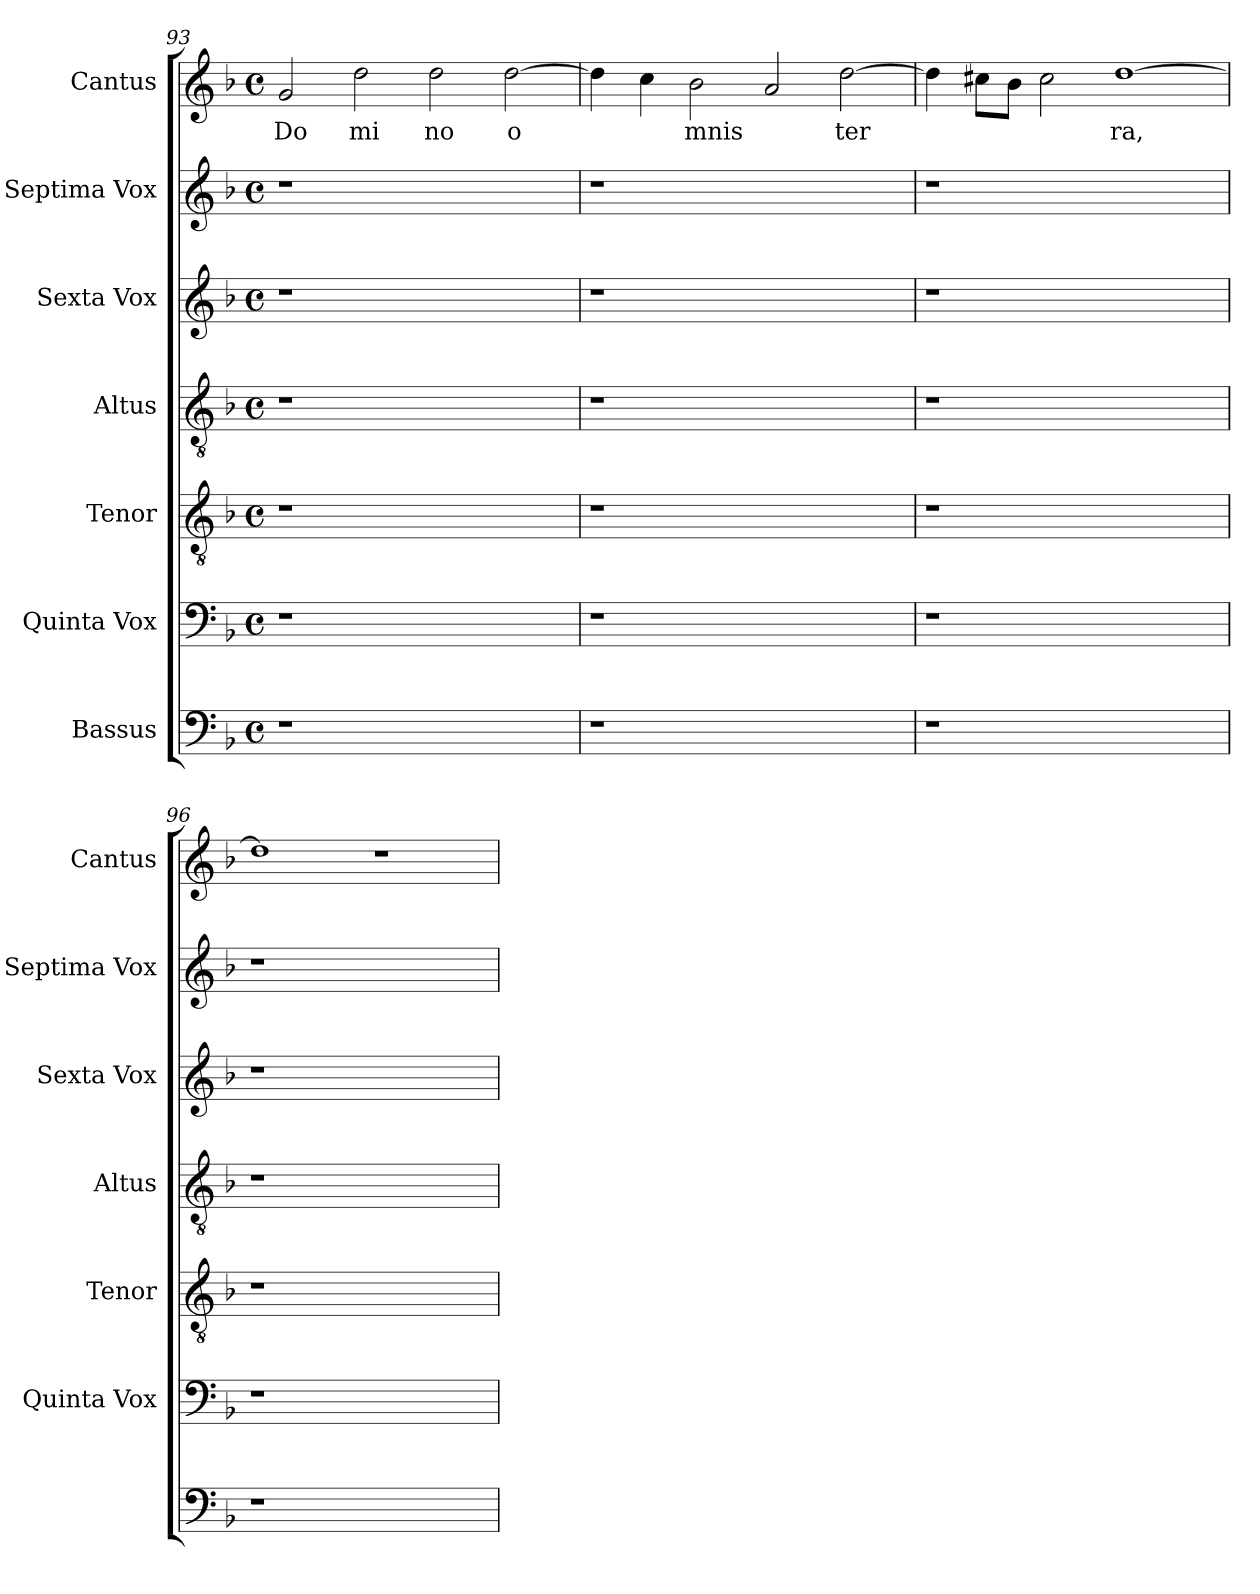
**kern	**kern	**kern	**kern	**kern	**kern	**kern	**text
*part7	*part6	*part5	*part4	*part3	*part2	*part1	*part1
*staff7	*staff6	*staff5	*staff4	*staff3	*staff2	*staff1	*staff1
*I"Bassus	*I"Quinta Vox	*I"Tenor	*I"Altus	*I"Sexta Vox	*I"Septima Vox	*I"Cantus	*
*	*I'Quinta Vox	*I'Tenor	*I'Altus	*I'Sexta Vox	*I'Septima Vox	*I'Cantus	*
*clefF4	*clefF4	*clefGv2	*clefGv2	*clefG2	*clefG2	*clefG2	*
*k[b-]	*k[b-]	*k[b-]	*k[b-]	*k[b-]	*k[b-]	*k[b-]	*
*F:	*F:	*F:	*F:	*F:	*F:	*F:	*
*M4/4	*M4/4	*M4/4	*M4/4	*M4/4	*M4/4	*M4/4	*
*met(c)	*met(c)	*met(c)	*met(c)	*met(c)	*met(c)	*met(c)	*
=93	=93	=93	=93	=93	=93	=93	=93
!	!	!	!	!	!	!	!LO:LY:b
1r	1r	1r	1r	1r	1r	2g/	Do
!	!	!	!	!	!	!	!LO:LY:b
.	.	.	.	.	.	2dd\	mi
!	!	!	!	!	!	!	!LO:LY:b
1ryy	1ryy	1ryy	1ryy	1ryy	1ryy	2dd\	no
!	!	!	!	!	!	!	!LO:LY:b
.	.	.	.	.	.	[>2dd\	o
=94	=94	=94	=94	=94	=94	=94	=94
1r	1r	1r	1r	1r	1r	4dd\]	.
.	.	.	.	.	.	4cc\	.
!	!	!	!	!	!	!	!LO:LY:b
.	.	.	.	.	.	2b-\	mnis
1ryy	1ryy	1ryy	1ryy	1ryy	1ryy	2a/	.
!	!	!	!	!	!	!	!LO:LY:b
.	.	.	.	.	.	[<2dd\	ter
!!LO:LB:g=z
=95	=95	=95	=95	=95	=95	=95	=95
1r	1r	1r	1r	1r	1r	4dd\]	.
.	.	.	.	.	.	8cc#\L	.
.	.	.	.	.	.	8b-\J	.
.	.	.	.	.	.	2cc#\	.
!	!	!	!	!	!	!	!LO:LY:b
1ryy	1ryy	1ryy	1ryy	1ryy	1ryy	[>1dd	ra,
=96	=96	=96	=96	=96	=96	=96	=96
1r	1r	1r	1r	1r	1r	1dd]	.
1ryy	1ryy	1ryy	1ryy	1ryy	1ryy	1r	.
=	=	=	=	=	=	=	=
*-	*-	*-	*-	*-	*-	*-	*-
